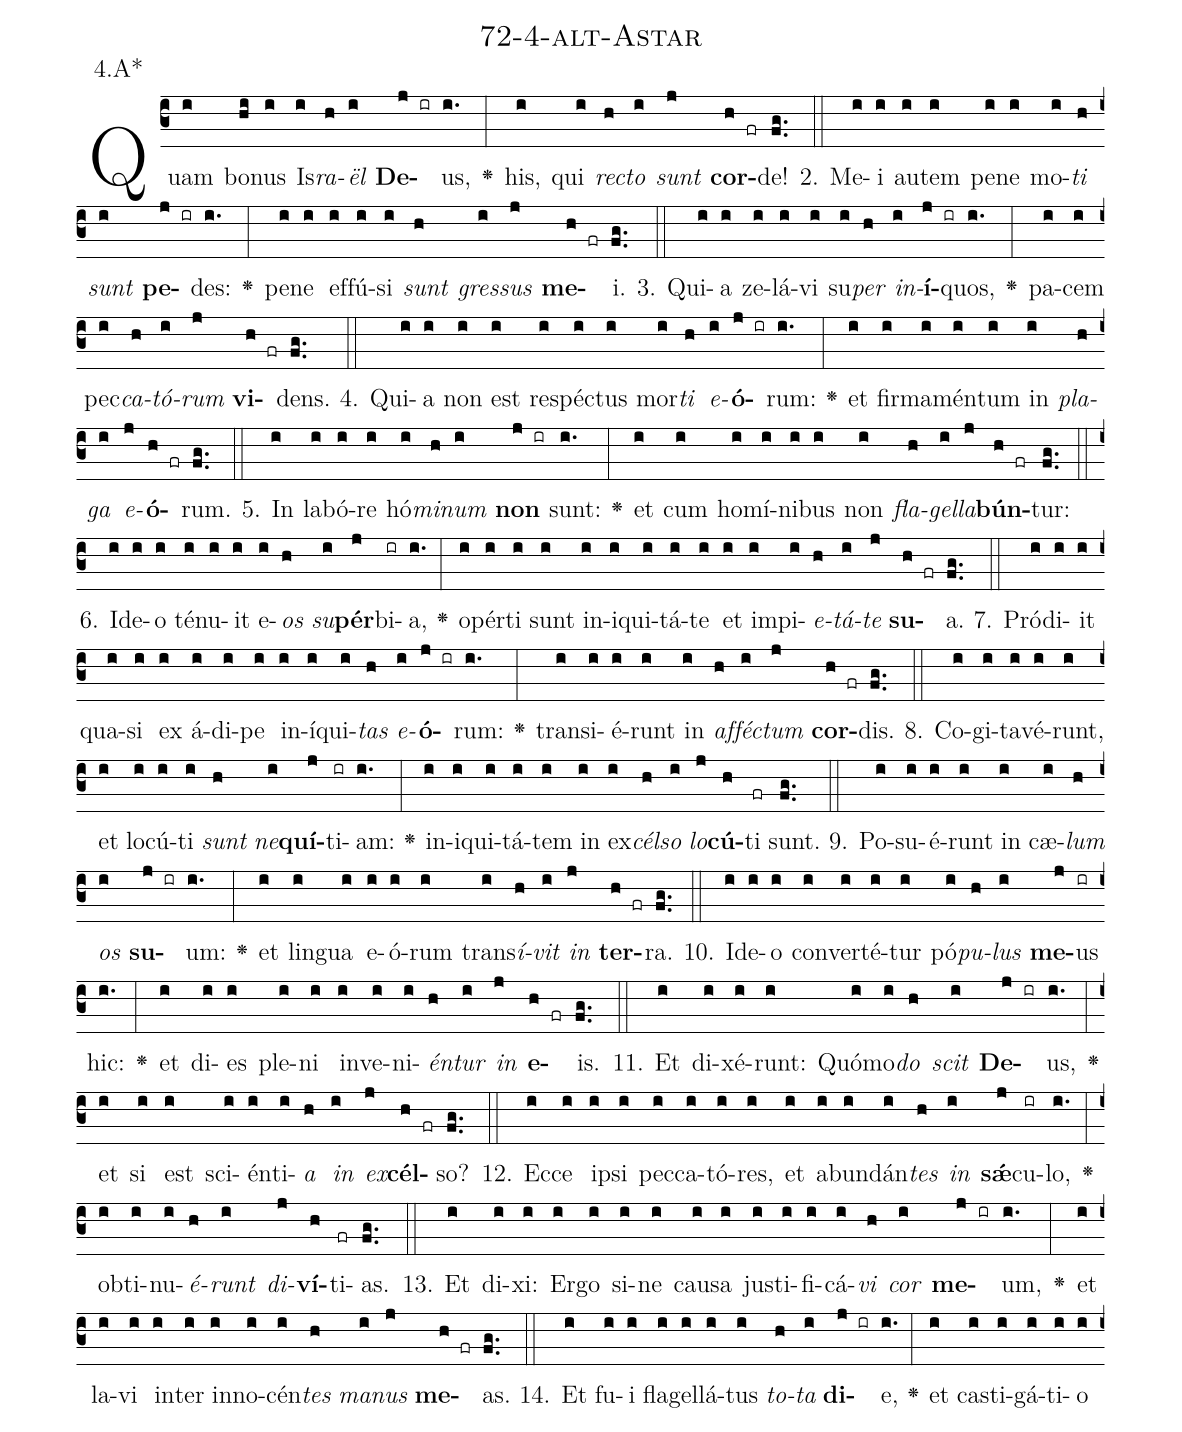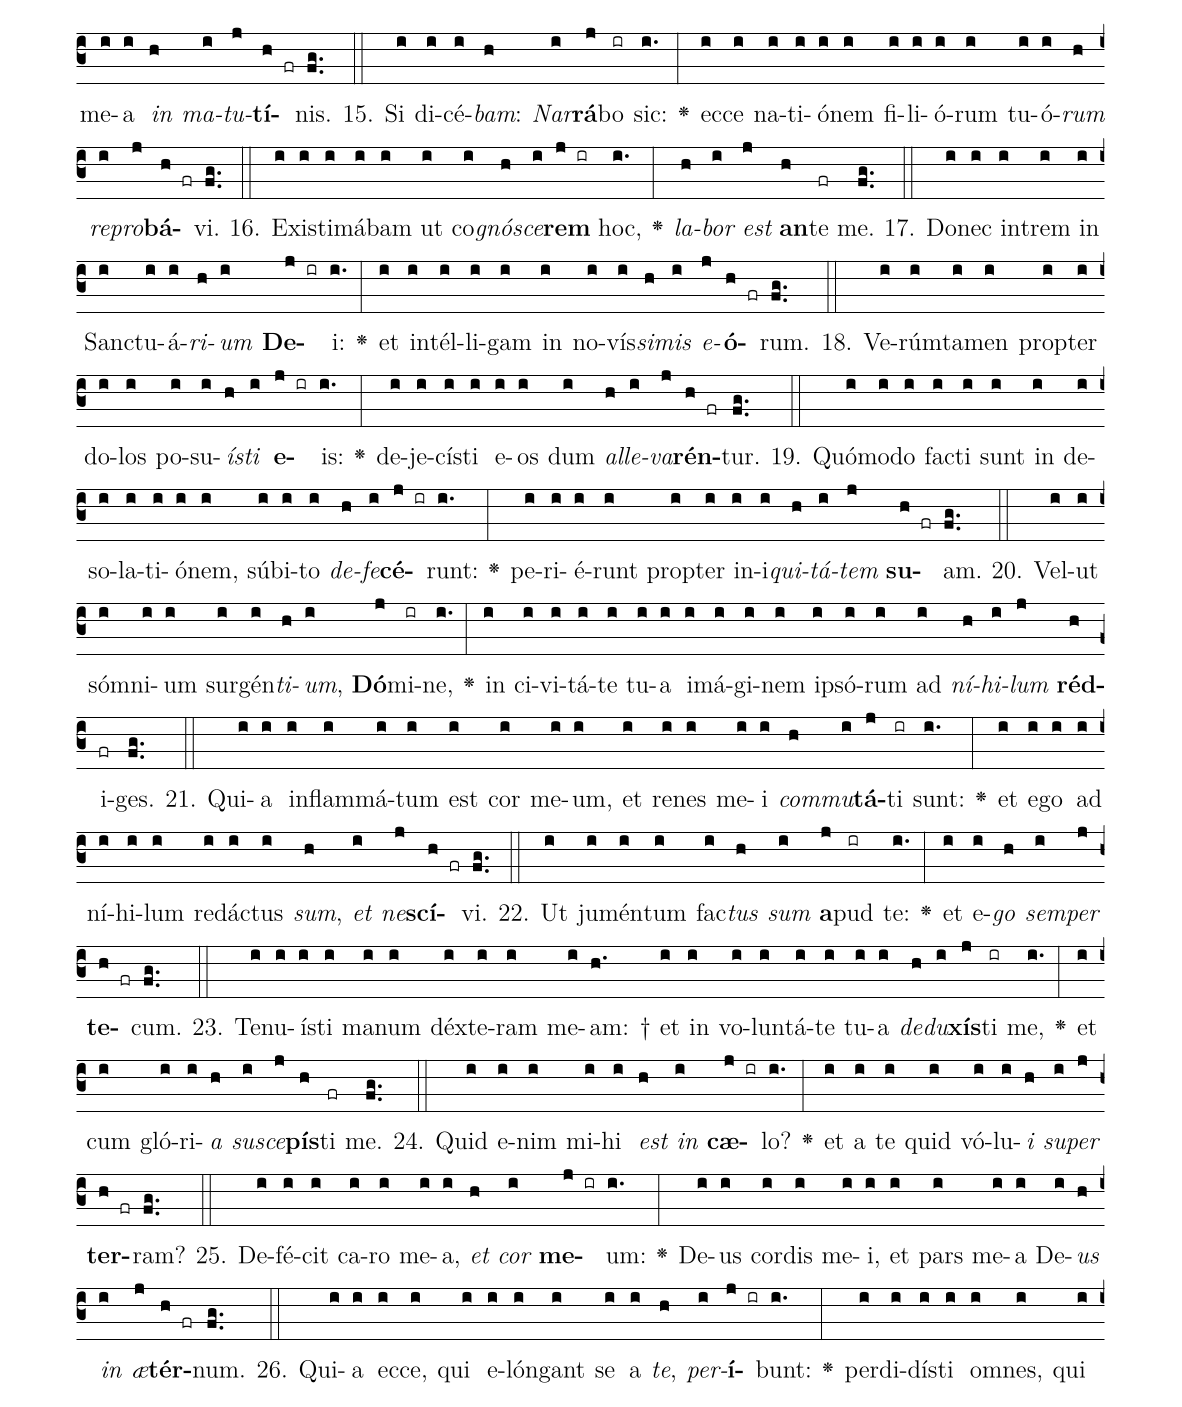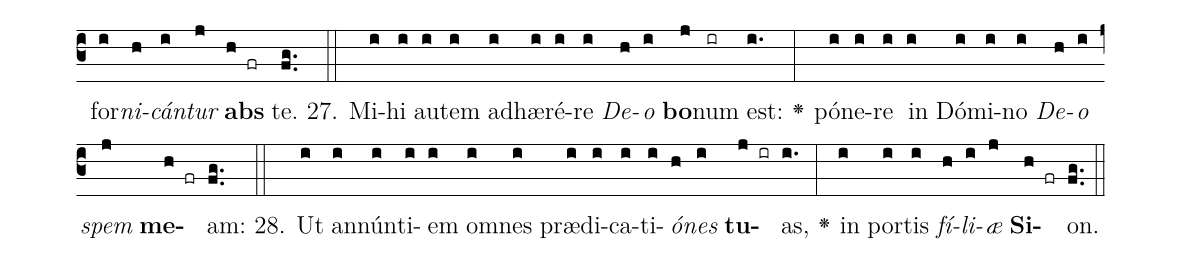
name: 72-4-alt-Astar;
annotation: 4.A*;
%%
(c3)Quam(i) bo(hi)nus(i) Is(i)<i>ra</i>(h)<i>ël</i>(i) <b>De</b>(j ir)us,(i.) <v>\greheightstar</v>(:) his,(i) qui(i) <i>rec</i>(h)<i>to</i>(i) <i>sunt</i>(j) <b>cor</b>(h fr)de!(fg..) (::)
2. Me(i)i(i) au(i)tem(i) pe(i)ne(i) mo(i)<i>ti</i>(h) <i>sunt</i>(i) <b>pe</b>(j ir)des:(i.) <v>\greheightstar</v>(:) pe(i)ne(i) ef(i)fú(i)si(i) <i>sunt</i>(h) <i>gres</i>(i)<i>sus</i>(j) <b>me</b>(h fr)i.(fg..) (::)
3. Qui(i)a(i) ze(i)lá(i)vi(i) su(i)<i>per</i>(h) <i>in</i>(i)<b>í</b>(j ir)quos,(i.) <v>\greheightstar</v>(:) pa(i)cem(i) pec(i)<i>ca</i>(h)<i>tó</i>(i)<i>rum</i>(j) <b>vi</b>(h fr)dens.(fg..) (::)
4. Qui(i)a(i) non(i) est(i) re(i)spéc(i)tus(i) mor(i)<i>ti</i>(h) <i>e</i>(i)<b>ó</b>(j ir)rum:(i.) <v>\greheightstar</v>(:) et(i) fir(i)ma(i)mén(i)tum(i) in(i) <i>pla</i>(h)<i>ga</i>(i) <i>e</i>(j)<b>ó</b>(h fr)rum.(fg..) (::)
5. In(i) la(i)bó(i)re(i) hó(i)<i>mi</i>(h)<i>num</i>(i) <b>non</b>(j ir) sunt:(i.) <v>\greheightstar</v>(:) et(i) cum(i) ho(i)mí(i)ni(i)bus(i) non(i) <i>fla</i>(h)<i>gel</i>(i)<i>la</i>(j)<b>bún</b>(h fr)tur:(fg..) (::)
6. Id(i)e(i)o(i) té(i)nu(i)it(i) e(i)<i>os</i>(h) <i>su</i>(i)<b>pér</b>(j)bi(ir)a,(i.) <v>\greheightstar</v>(:) o(i)pér(i)ti(i) sunt(i) in(i)i(i)qui(i)tá(i)te(i) et(i) im(i)pi(i)<i>e</i>(h)<i>tá</i>(i)<i>te</i>(j) <b>su</b>(h fr)a.(fg..) (::)
7. Pród(i)i(i)it(i) qua(i)si(i) ex(i) á(i)di(i)pe(i) in(i)í(i)qui(i)<i>tas</i>(h) <i>e</i>(i)<b>ó</b>(j ir)rum:(i.) <v>\greheightstar</v>(:) trans(i)i(i)é(i)runt(i) in(i) <i>af</i>(h)<i>féc</i>(i)<i>tum</i>(j) <b>cor</b>(h fr)dis.(fg..) (::)
8. Co(i)gi(i)ta(i)vé(i)runt,(i) et(i) lo(i)cú(i)ti(i) <i>sunt</i>(h) <i>ne</i>(i)<b>quí</b>(j)ti(ir)am:(i.) <v>\greheightstar</v>(:) in(i)i(i)qui(i)tá(i)tem(i) in(i) ex(i)<i>cél</i>(h)<i>so</i>(i) <i>lo</i>(j)<b>cú</b>(h)ti(fr) sunt.(fg..) (::)
9. Po(i)su(i)é(i)runt(i) in(i) cæ(i)<i>lum</i>(h) <i>os</i>(i) <b>su</b>(j ir)um:(i.) <v>\greheightstar</v>(:) et(i) lin(i)gua(i) e(i)ó(i)rum(i) trans(i)<i>í</i>(h)<i>vit</i>(i) <i>in</i>(j) <b>ter</b>(h fr)ra.(fg..) (::)
10. Id(i)e(i)o(i) con(i)ver(i)té(i)tur(i) pó(i)<i>pu</i>(h)<i>lus</i>(i) <b>me</b>(j)us(ir) hic:(i.) <v>\greheightstar</v>(:) et(i) di(i)es(i) ple(i)ni(i) in(i)ve(i)ni(i)<i>én</i>(h)<i>tur</i>(i) <i>in</i>(j) <b>e</b>(h fr)is.(fg..) (::)
11. Et(i) di(i)xé(i)runt:(i) Quó(i)mo(i)<i>do</i>(h) <i>scit</i>(i) <b>De</b>(j ir)us,(i.) <v>\greheightstar</v>(:) et(i) si(i) est(i) sci(i)én(i)ti(i)<i>a</i>(h) <i>in</i>(i) <i>ex</i>(j)<b>cél</b>(h fr)so?(fg..) (::)
12. Ec(i)ce(i) ip(i)si(i) pec(i)ca(i)tó(i)res,(i) et(i) ab(i)un(i)dán(i)<i>tes</i>(h) <i>in</i>(i) <b>sǽ</b>(j)cu(ir)lo,(i.) <v>\greheightstar</v>(:) ob(i)ti(i)nu(i)<i>é</i>(h)<i>runt</i>(i) <i>di</i>(j)<b>ví</b>(h)ti(fr)as.(fg..) (::)
13. Et(i) di(i)xi:(i) Er(i)go(i) si(i)ne(i) cau(i)sa(i) jus(i)ti(i)fi(i)cá(i)<i>vi</i>(h) <i>cor</i>(i) <b>me</b>(j ir)um,(i.) <v>\greheightstar</v>(:) et(i) la(i)vi(i) in(i)ter(i) in(i)no(i)cén(i)<i>tes</i>(h) <i>ma</i>(i)<i>nus</i>(j) <b>me</b>(h fr)as.(fg..) (::)
14. Et(i) fu(i)i(i) fla(i)gel(i)lá(i)tus(i) <i>to</i>(h)<i>ta</i>(i) <b>di</b>(j ir)e,(i.) <v>\greheightstar</v>(:) et(i) cas(i)ti(i)gá(i)ti(i)o(i) me(i)a(i) <i>in</i>(h) <i>ma</i>(i)<i>tu</i>(j)<b>tí</b>(h fr)nis.(fg..) (::)
15. Si(i) di(i)cé(i)<i>bam</i>:(h) <i>Nar</i>(i)<b>rá</b>(j)bo(ir) sic:(i.) <v>\greheightstar</v>(:) ec(i)ce(i) na(i)ti(i)ó(i)nem(i) fi(i)li(i)ó(i)rum(i) tu(i)ó(i)<i>rum</i>(h) <i>re</i>(i)<i>pro</i>(j)<b>bá</b>(h fr)vi.(fg..) (::)
16. Ex(i)is(i)ti(i)má(i)bam(i) ut(i) co(i)<i>gnó</i>(h)<i>sce</i>(i)<b>rem</b>(j ir) hoc,(i.) <v>\greheightstar</v>(:) <i>la</i>(h)<i>bor</i>(i) <i>est</i>(j) <b>an</b>(h)te(fr) me.(fg..) (::)
17. Do(i)nec(i) in(i)trem(i) in(i) Sanc(i)tu(i)á(i)<i>ri</i>(h)<i>um</i>(i) <b>De</b>(j ir)i:(i.) <v>\greheightstar</v>(:) et(i) in(i)tél(i)li(i)gam(i) in(i) no(i)vís(i)<i>si</i>(h)<i>mis</i>(i) <i>e</i>(j)<b>ó</b>(h fr)rum.(fg..) (::)
18. Ve(i)rúm(i)ta(i)men(i) prop(i)ter(i) do(i)los(i) po(i)su(i)<i>ís</i>(h)<i>ti</i>(i) <b>e</b>(j ir)is:(i.) <v>\greheightstar</v>(:) de(i)je(i)cís(i)ti(i) e(i)os(i) dum(i) <i>al</i>(h)<i>le</i>(i)<i>va</i>(j)<b>rén</b>(h fr)tur.(fg..) (::)
19. Quó(i)mo(i)do(i) fac(i)ti(i) sunt(i) in(i) de(i)so(i)la(i)ti(i)ó(i)nem,(i) súb(i)i(i)to(i) <i>de</i>(h)<i>fe</i>(i)<b>cé</b>(j ir)runt:(i.) <v>\greheightstar</v>(:) pe(i)ri(i)é(i)runt(i) prop(i)ter(i) in(i)i(i)<i>qui</i>(h)<i>tá</i>(i)<i>tem</i>(j) <b>su</b>(h fr)am.(fg..) (::)
20. Vel(i)ut(i) sóm(i)ni(i)um(i) sur(i)gén(i)<i>ti</i>(h)<i>um</i>,(i) <b>Dó</b>(j)mi(ir)ne,(i.) <v>\greheightstar</v>(:) in(i) ci(i)vi(i)tá(i)te(i) tu(i)a(i) i(i)má(i)gi(i)nem(i) ip(i)só(i)rum(i) ad(i) <i>ní</i>(h)<i>hi</i>(i)<i>lum</i>(j) <b>réd</b>(h)i(fr)ges.(fg..) (::)
21. Qui(i)a(i) in(i)flam(i)má(i)tum(i) est(i) cor(i) me(i)um,(i) et(i) re(i)nes(i) me(i)i(i) <i>com</i>(h)<i>mu</i>(i)<b>tá</b>(j)ti(ir) sunt:(i.) <v>\greheightstar</v>(:) et(i) e(i)go(i) ad(i) ní(i)hi(i)lum(i) red(i)ác(i)tus(i) <i>sum</i>,(h) <i>et</i>(i) <i>ne</i>(j)<b>scí</b>(h fr)vi.(fg..) (::)
22. Ut(i) ju(i)mén(i)tum(i) fac(i)<i>tus</i>(h) <i>sum</i>(i) <b>a</b>(j)pud(ir) te:(i.) <v>\greheightstar</v>(:) et(i) e(i)<i>go</i>(h) <i>sem</i>(i)<i>per</i>(j) <b>te</b>(h fr)cum.(fg..) (::)
23. Te(i)nu(i)ís(i)ti(i) ma(i)num(i) déx(i)te(i)ram(i) me(i)am: †(h.) et(i) in(i) vo(i)lun(i)tá(i)te(i) tu(i)a(i) <i>de</i>(h)<i>du</i>(i)<b>xís</b>(j)ti(ir) me,(i.) <v>\greheightstar</v>(:) et(i) cum(i) gló(i)ri(i)<i>a</i>(h) <i>su</i>(i)<i>sce</i>(j)<b>pís</b>(h)ti(fr) me.(fg..) (::)
24. Quid(i) e(i)nim(i) mi(i)hi(i) <i>est</i>(h) <i>in</i>(i) <b>cæ</b>(j ir)lo?(i.) <v>\greheightstar</v>(:) et(i) a(i) te(i) quid(i) vó(i)lu(i)<i>i</i>(h) <i>su</i>(i)<i>per</i>(j) <b>ter</b>(h fr)ram?(fg..) (::)
25. De(i)fé(i)cit(i) ca(i)ro(i) me(i)a,(i) <i>et</i>(h) <i>cor</i>(i) <b>me</b>(j ir)um:(i.) <v>\greheightstar</v>(:) De(i)us(i) cor(i)dis(i) me(i)i,(i) et(i) pars(i) me(i)a(i) De(i)<i>us</i>(h) <i>in</i>(i) <i>æ</i>(j)<b>tér</b>(h fr)num.(fg..) (::)
26. Qui(i)a(i) ec(i)ce,(i) qui(i) e(i)lón(i)gant(i) se(i) a(i) <i>te</i>,(h) <i>per</i>(i)<b>í</b>(j ir)bunt:(i.) <v>\greheightstar</v>(:) per(i)di(i)dís(i)ti(i) om(i)nes,(i) qui(i) for(i)<i>ni</i>(h)<i>cán</i>(i)<i>tur</i>(j) <b>abs</b>(h fr) te.(fg..) (::)
27. Mi(i)hi(i) au(i)tem(i) ad(i)hæ(i)ré(i)re(i) <i>De</i>(h)<i>o</i>(i) <b>bo</b>(j)num(ir) est:(i.) <v>\greheightstar</v>(:) pó(i)ne(i)re(i) in(i) Dó(i)mi(i)no(i) <i>De</i>(h)<i>o</i>(i) <i>spem</i>(j) <b>me</b>(h fr)am:(fg..) (::)
28. Ut(i) an(i)nún(i)ti(i)em(i) om(i)nes(i) præ(i)di(i)ca(i)ti(i)<i>ó</i>(h)<i>nes</i>(i) <b>tu</b>(j ir)as,(i.) <v>\greheightstar</v>(:) in(i) por(i)tis(i) <i>fí</i>(h)<i>li</i>(i)<i>æ</i>(j) <b>Si</b>(h fr)on.(fg..) (::)
